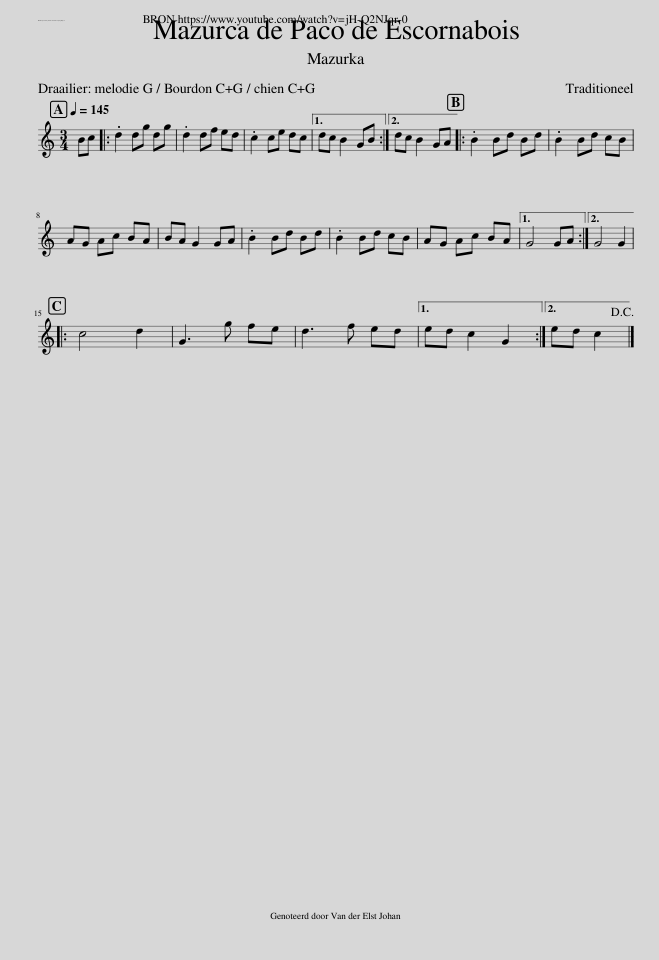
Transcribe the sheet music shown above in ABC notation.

X:1
L:1/8
Q:1/4=145
M:3/4
I:linebreak $
K:C
V:1 treble
V:1
 Bc |: .d2 dg dg | .d2 df ed | .c2 ce dc |1 dc B2 GB :|2 %5
 dc B2 GA |: .B2 Bd Bd | .B2 Bd cB |$ AG Ac BA | BA G2 GA | %10
 .B2 Bd Bd | .B2 Bd cB | AG Ac BA |1 G4 GA :|2 G4 G2 |:$ %15
 c4 d2 | G3 g fe | d3 f ed |1 ed c2 G2 :|2 ed c2!D.C.! |] %20
